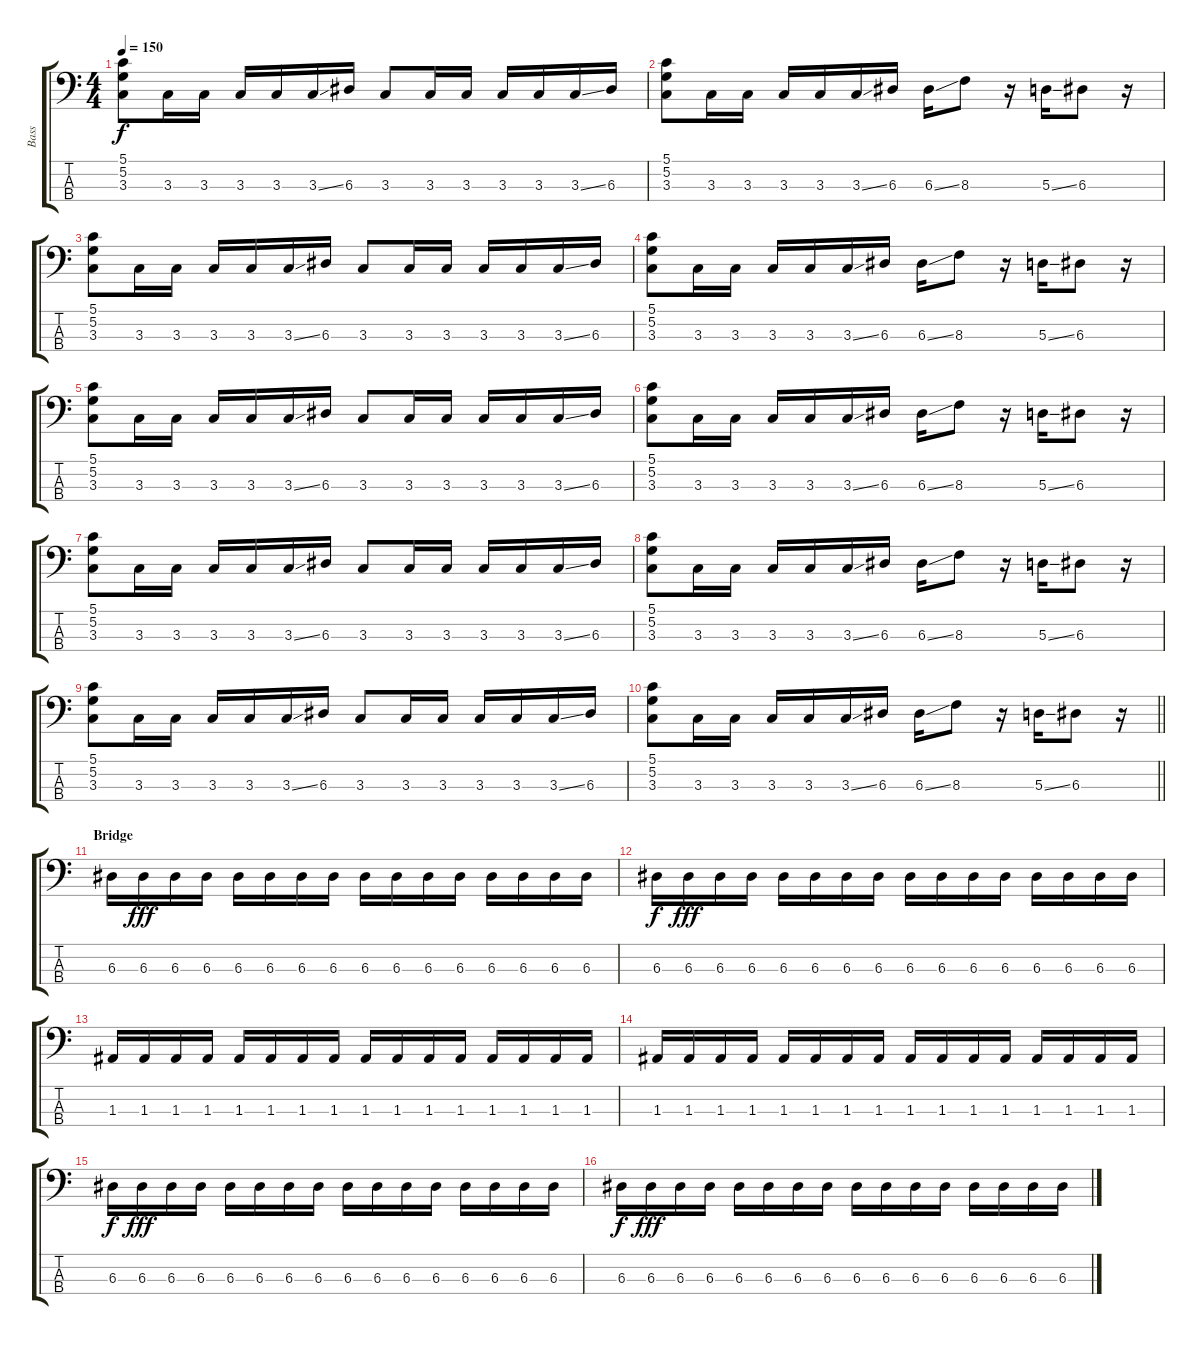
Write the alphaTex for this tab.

\track ("Bass" "Bass") {instrument electricbassfinger}
\staff {score tabs}
\tuning (G2 D2 A1 E1) {hide}
\ts (4 4)
\tempo 150
\clef f4
\ks c
(5.1 5.2 3.3).8{dy f} 3.3.16 3.3.16 3.3.16 3.3.16 3.3{ss}.16 6.3.16 3.3.8 3.3.16 3.3.16 3.3.16 3.3.16 3.3{ss}.16 6.3.16 |
(5.1 5.2 3.3).8 3.3.16 3.3.16 3.3.16 3.3.16 3.3{ss}.16 6.3.16 6.3{ss}.16 8.3.8 r.16 5.3{ss}.16 6.3.8 r.16 |
(5.1 5.2 3.3).8 3.3.16 3.3.16 3.3.16 3.3.16 3.3{ss}.16 6.3.16 3.3.8 3.3.16 3.3.16 3.3.16 3.3.16 3.3{ss}.16 6.3.16 |
(5.1 5.2 3.3).8 3.3.16 3.3.16 3.3.16 3.3.16 3.3{ss}.16 6.3.16 6.3{ss}.16 8.3.8 r.16 5.3{ss}.16 6.3.8 r.16 |
(5.1 5.2 3.3).8 3.3.16 3.3.16 3.3.16 3.3.16 3.3{ss}.16 6.3.16 3.3.8 3.3.16 3.3.16 3.3.16 3.3.16 3.3{ss}.16 6.3.16 |
(5.1 5.2 3.3).8 3.3.16 3.3.16 3.3.16 3.3.16 3.3{ss}.16 6.3.16 6.3{ss}.16 8.3.8 r.16 5.3{ss}.16 6.3.8 r.16 |
(5.1 5.2 3.3).8 3.3.16 3.3.16 3.3.16 3.3.16 3.3{ss}.16 6.3.16 3.3.8 3.3.16 3.3.16 3.3.16 3.3.16 3.3{ss}.16 6.3.16 |
(5.1 5.2 3.3).8 3.3.16 3.3.16 3.3.16 3.3.16 3.3{ss}.16 6.3.16 6.3{ss}.16 8.3.8 r.16 5.3{ss}.16 6.3.8 r.16 |
(5.1 5.2 3.3).8 3.3.16 3.3.16 3.3.16 3.3.16 3.3{ss}.16 6.3.16 3.3.8 3.3.16 3.3.16 3.3.16 3.3.16 3.3{ss}.16 6.3.16 |
\barLineRight lightlight
(5.1 5.2 3.3).8 3.3.16 3.3.16 3.3.16 3.3.16 3.3{ss}.16 6.3.16 6.3{ss}.16 8.3.8 r.16 5.3{ss}.16 6.3.8 r.16 |
\section ("" "Bridge")
6.3.16 6.3.16{dy fff} 6.3.16 6.3.16 6.3.16 6.3.16 6.3.16 6.3.16 6.3.16 6.3.16 6.3.16 6.3.16 6.3.16 6.3.16 6.3.16 6.3.16 |
6.3.16{dy f} 6.3.16{dy fff} 6.3.16 6.3.16 6.3.16 6.3.16 6.3.16 6.3.16 6.3.16 6.3.16 6.3.16 6.3.16 6.3.16 6.3.16 6.3.16 6.3.16 |
1.3.16 1.3.16 1.3.16 1.3.16 1.3.16 1.3.16 1.3.16 1.3.16 1.3.16 1.3.16 1.3.16 1.3.16 1.3.16 1.3.16 1.3.16 1.3.16 |
1.3.16 1.3.16 1.3.16 1.3.16 1.3.16 1.3.16 1.3.16 1.3.16 1.3.16 1.3.16 1.3.16 1.3.16 1.3.16 1.3.16 1.3.16 1.3.16 |
6.3.16{dy f} 6.3.16{dy fff} 6.3.16 6.3.16 6.3.16 6.3.16 6.3.16 6.3.16 6.3.16 6.3.16 6.3.16 6.3.16 6.3.16 6.3.16 6.3.16 6.3.16 |
6.3.16{dy f} 6.3.16{dy fff} 6.3.16 6.3.16 6.3.16 6.3.16 6.3.16 6.3.16 6.3.16 6.3.16 6.3.16 6.3.16 6.3.16 6.3.16 6.3.16 6.3.16
